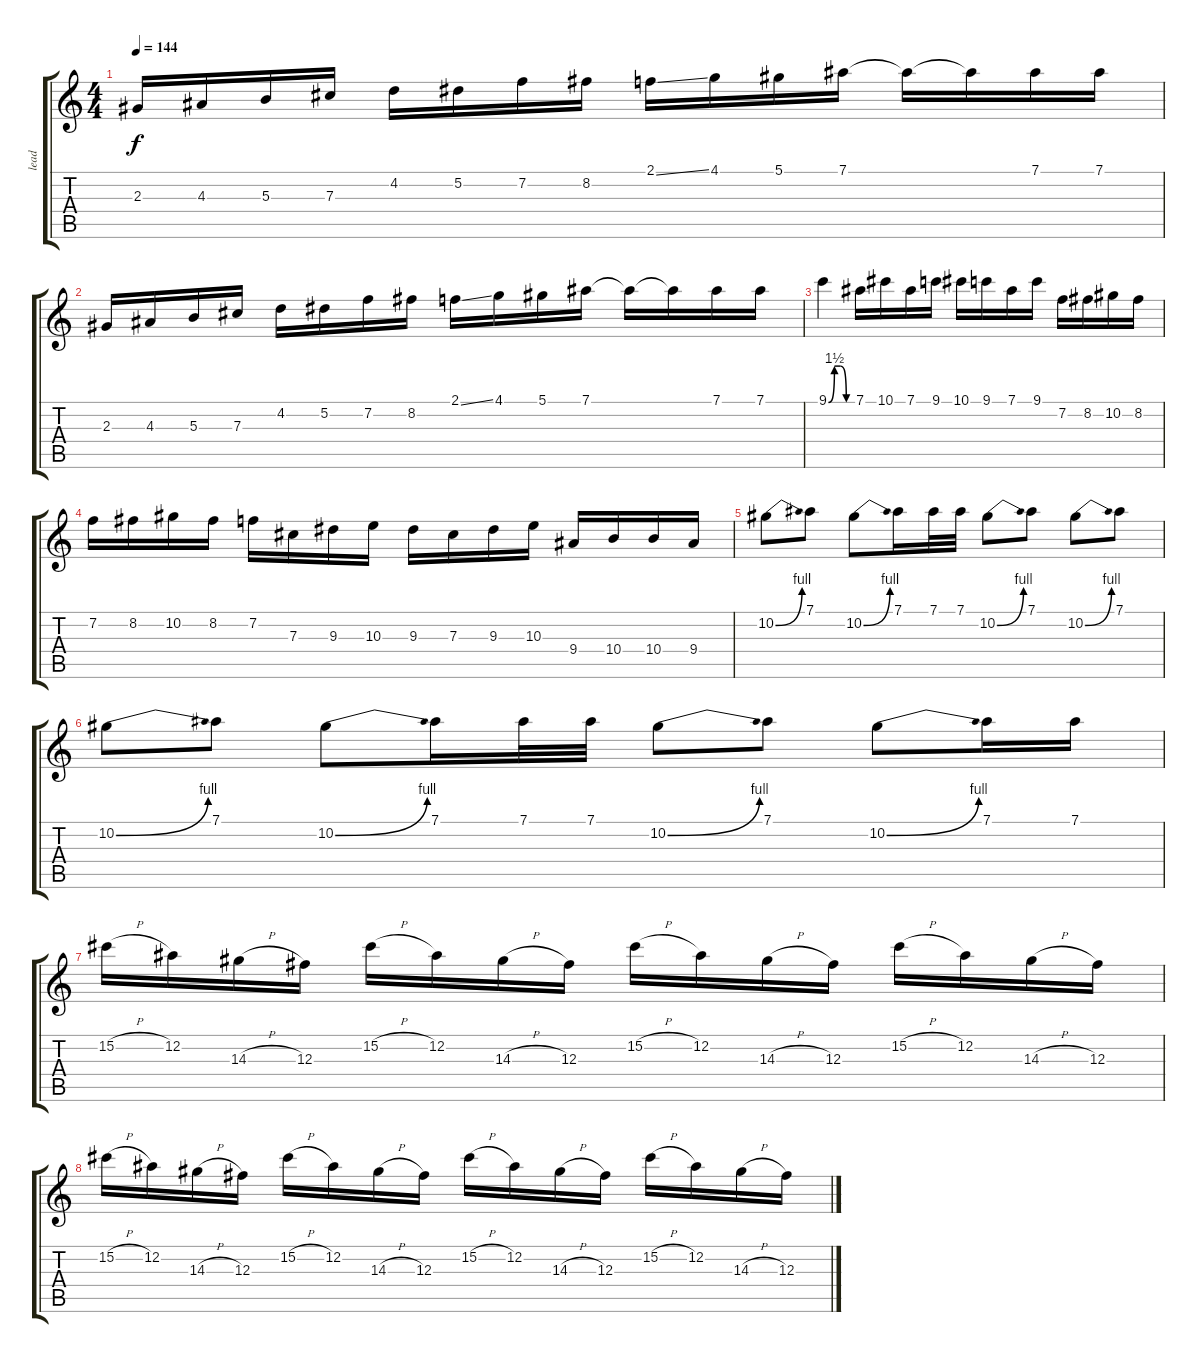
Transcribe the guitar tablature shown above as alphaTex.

\track ("lead" "lead") {instrument overdrivenguitar}
\staff {score tabs}
\tuning (Eb4 Bb3 Gb3 Db3 Ab2 Eb2) {hide}
\ts (4 4)
\tempo 144
\clef g2
\ks c
2.3.16{dy f} 4.3.16 5.3.16 7.3.16 4.2.16 5.2.16 7.2.16 8.2.16 2.1{ss}.16 4.1.16 5.1.16 7.1.16 7.1{t}.16 7.1{t}.16 7.1.16 7.1.16 |
2.3.16 4.3.16 5.3.16 7.3.16 4.2.16 5.2.16 7.2.16 8.2.16 2.1{ss}.16 4.1.16 5.1.16 7.1.16 7.1{t}.16 7.1{t}.16 7.1.16 7.1.16 |
9.1{be (custom 0 0 15 6 30 6 45 0 60 0)}.4 7.1.16 10.1.16 7.1.16 9.1.16 10.1.16 9.1.16 7.1.16 9.1.16 7.2.16 8.2.16 10.2.16 8.2.16 |
7.2.16 8.2.16 10.2.16 8.2.16 7.2.16 7.3.16 9.3.16 10.3.16 9.3.16 7.3.16 9.3.16 10.3.16 9.4.16 10.4.16 10.4.16 9.4.16 |
10.2{be (bend 0 0 60 4)}.8 7.1.8 10.2{be (bend 0 0 60 4)}.8 7.1.16 7.1.32 7.1.32 10.2{be (bend 0 0 60 4)}.8 7.1.8 10.2{be (bend 0 0 60 4)}.8 7.1.8 |
10.2{be (bend 0 0 60 4)}.8 7.1.8 10.2{be (bend 0 0 60 4)}.8 7.1.16 7.1.32 7.1.32 10.2{be (bend 0 0 60 4)}.8 7.1.8 10.2{be (bend 0 0 60 4)}.8 7.1.16 7.1.16 |
15.2{h}.16 12.2.16 14.3{h}.16 12.3.16 15.2{h}.16 12.2.16 14.3{h}.16 12.3.16 15.2{h}.16 12.2.16 14.3{h}.16 12.3.16 15.2{h}.16 12.2.16 14.3{h}.16 12.3.16 |
15.2{h}.16 12.2.16 14.3{h}.16 12.3.16 15.2{h}.16 12.2.16 14.3{h}.16 12.3.16 15.2{h}.16 12.2.16 14.3{h}.16 12.3.16 15.2{h}.16 12.2.16 14.3{h}.16 12.3.16
